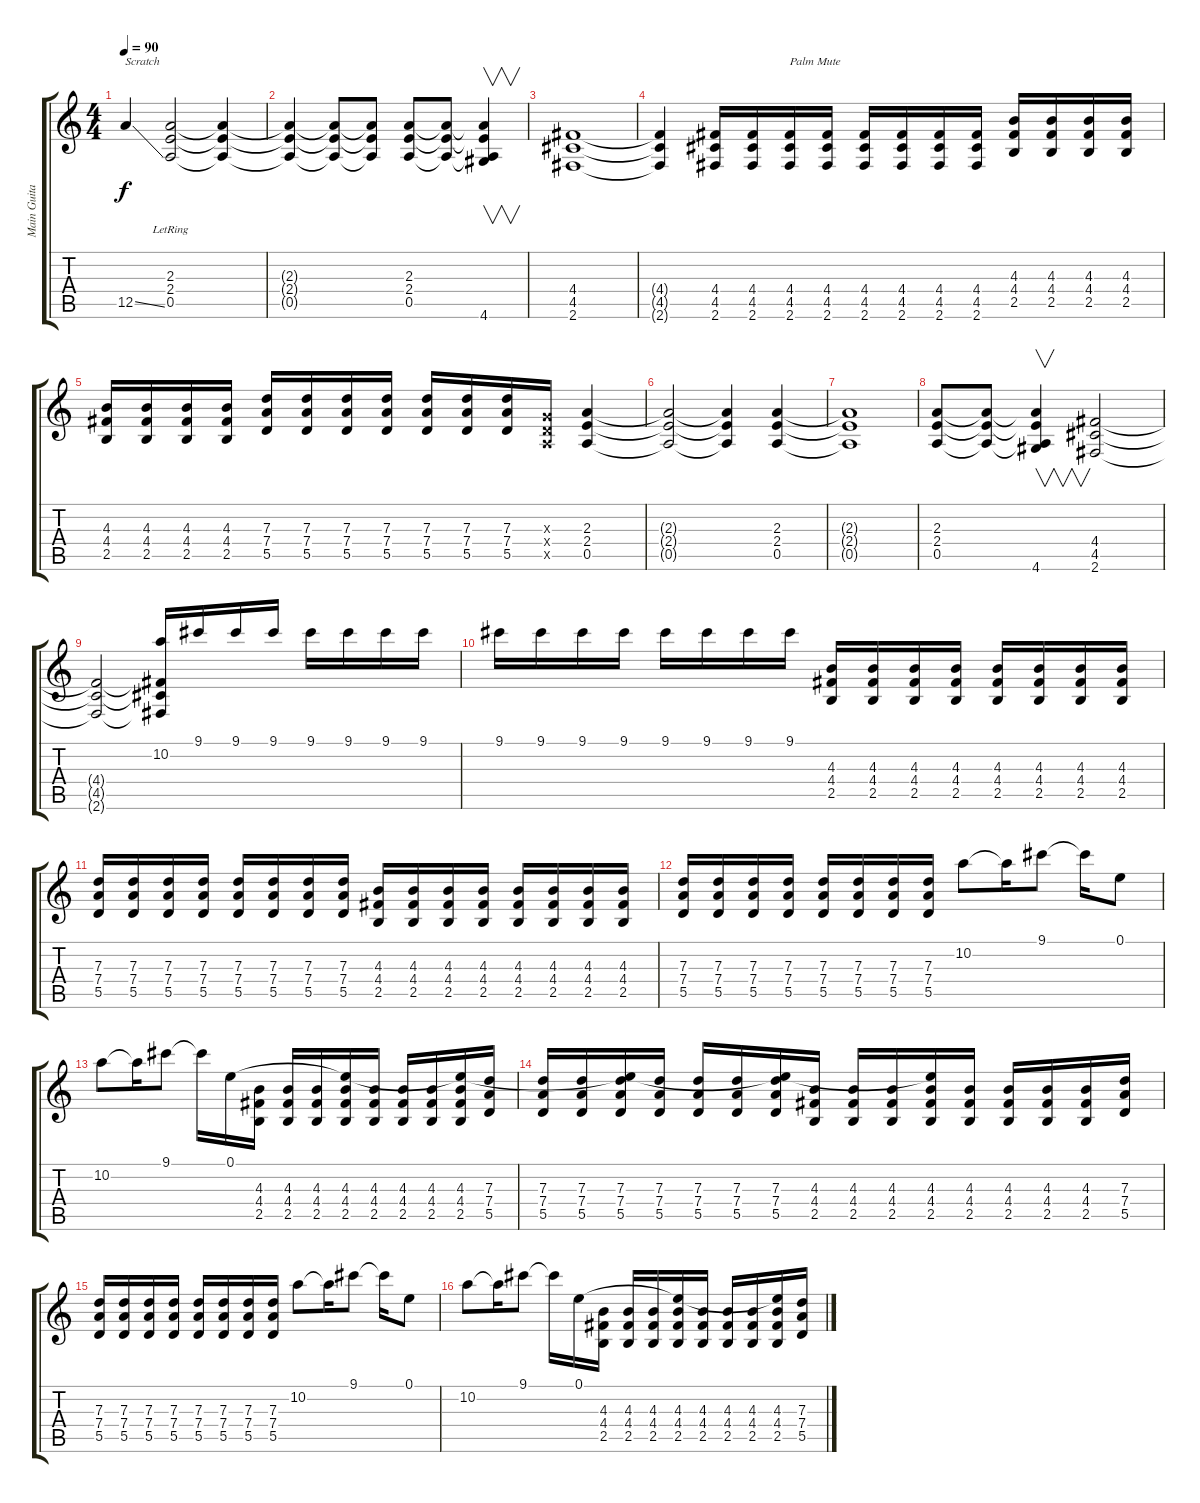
\track ("Main Guitar" "Main Guita") {instrument overdrivenguitar}
\staff {score tabs}
\tuning (E4 B3 G3 D3 A2 E2) {hide}
\ts (4 4)
\tempo 90
\clef g2
\ks c
12.5{ss}.4{txt "Scratch" dy f} (2.3 2.4 0.5{lr}).2 (2.3{t} 2.4{t} 0.5{t}).4 |
(2.3{t} 2.4{t} 0.5{t}).4 (2.3{t} 2.4{t} 0.5{t}).8 (2.3{t} 2.4{t} 0.5{t}).8 (2.3 2.4 0.5).8 (2.3{t} 2.4{t} 0.5{t}).8 (2.3{t} 2.4{t} 0.5{t} 4.6).4{v} |
(4.4 4.5 2.6).1 |
(4.4{t} 4.5{t} 2.6{t}).4 (4.4 4.5 2.6).16 (4.4 4.5 2.6).16 (4.4 4.5 2.6).16{txt "Palm Mute"} (4.4 4.5 2.6).16 (4.4 4.5 2.6).16 (4.4 4.5 2.6).16 (4.4 4.5 2.6).16 (4.4 4.5 2.6).16 (4.3 4.4 2.5).16{volume 10} (4.3 4.4 2.5).16 (4.3 4.4 2.5).16{volume 16} (4.3 4.4 2.5).16{volume 10} |
(4.3 4.4 2.5).16 (4.3 4.4 2.5).16 (4.3 4.4 2.5).16{volume 16} (4.3 4.4 2.5).16{volume 10} (7.3 7.4 5.5).16 (7.3 7.4 5.5).16 (7.3 7.4 5.5).16{volume 16} (7.3 7.4 5.5).16{volume 10} (7.3 7.4 5.5).16 (7.3 7.4 5.5).16 (7.3 7.4 5.5).16{volume 16} (0.3{x} 0.4{x} 0.5{x}).16 (2.3 2.4 0.5).4 |
(2.3{t} 2.4{t} 0.5{t}).2 (2.3{t} 2.4{t} 0.5{t}).4 (2.3 2.4 0.5).4 |
(2.3{t} 2.4{t} 0.5{t}).1 |
(2.3 2.4 0.5).8 (2.3{t} 2.4{t} 0.5{t}).8 (2.3{t} 2.4{t} 0.5{t} 4.6).4{v} (4.4 4.5 2.6).2 |
(4.4{t} 4.5{t} 2.6{t}).2 (10.2 4.4{t} 4.5{t} 2.6{t}).16 9.1.16 9.1.16 9.1.16 9.1.16 9.1.16 9.1.16 9.1.16 |
9.1.16 9.1.16 9.1.16 9.1.16 9.1.16 9.1.16 9.1.16 9.1.16 (4.3 4.4 2.5).16{volume 10} (4.3 4.4 2.5).16 (4.3 4.4 2.5).16{volume 16} (4.3 4.4 2.5).16{volume 10} (4.3 4.4 2.5).16 (4.3 4.4 2.5).16 (4.3 4.4 2.5).16{volume 16} (4.3 4.4 2.5).16{volume 10} |
(7.3 7.4 5.5).16 (7.3 7.4 5.5).16 (7.3 7.4 5.5).16{volume 16} (7.3 7.4 5.5).16{volume 10} (7.3 7.4 5.5).16 (7.3 7.4 5.5).16 (7.3 7.4 5.5).16{volume 16} (7.3 7.4 5.5).16{volume 10} (4.3 4.4 2.5).16 (4.3 4.4 2.5).16 (4.3 4.4 2.5).16{volume 16} (4.3 4.4 2.5).16{volume 10} (4.3 4.4 2.5).16 (4.3 4.4 2.5).16 (4.3 4.4 2.5).16{volume 16} (4.3 4.4 2.5).16{volume 10} |
(7.3 7.4 5.5).16 (7.3 7.4 5.5).16 (7.3 7.4 5.5).16{volume 16} (7.3 7.4 5.5).16{volume 10} (7.3 7.4 5.5).16 (7.3 7.4 5.5).16 (7.3 7.4 5.5).16{volume 16} (7.3 7.4 5.5).16{volume 10} 10.2.8{volume 16} 10.2{t}.16 9.1.8 9.1{t}.16 0.1.8 |
10.2.8 10.2{t}.16 9.1.8 9.1{t}.16 0.1.16 (4.3 4.4 2.5).16{volume 10} (4.3 4.4 2.5).16 (4.3 4.4 2.5).16{volume 16} (0.1{t} 4.3 4.4 2.5).16{volume 10} (4.3 4.4 2.5).16 (4.3 4.4 2.5).16 (4.3 4.4 2.5).16{volume 16} (0.1{t} 4.3 4.4 2.5).16{volume 10} (7.3 7.4 5.5).16 |
(7.3 7.4 5.5).16 (7.3 7.4 5.5).16{volume 16} (0.1{t} 7.3 7.4 5.5).16{volume 10} (7.3 7.4 5.5).16 (7.3 7.4 5.5).16 (7.3 7.4 5.5).16{volume 16} (0.1{t} 7.3 7.4 5.5).16{volume 10} (4.3 4.4 2.5).16 (4.3 4.4 2.5).16 (4.3 4.4 2.5).16{volume 16} (0.1{t} 4.3 4.4 2.5).16{volume 10} (4.3 4.4 2.5).16 (4.3 4.4 2.5).16 (4.3 4.4 2.5).16{volume 16} (4.3 4.4 2.5).16{volume 10} (7.3 7.4 5.5).16 |
(7.3 7.4 5.5).16 (7.3 7.4 5.5).16 (7.3 7.4 5.5).16{volume 16} (7.3 7.4 5.5).16{volume 10} (7.3 7.4 5.5).16 (7.3 7.4 5.5).16 (7.3 7.4 5.5).16{volume 16} (7.3 7.4 5.5).16{volume 10} 10.2.8{volume 16} 10.2{t}.16 9.1.8 9.1{t}.16 0.1.8 |
10.2.8 10.2{t}.16 9.1.8 9.1{t}.16 0.1.16 (4.3 4.4 2.5).16{volume 10} (4.3 4.4 2.5).16 (4.3 4.4 2.5).16{volume 16} (0.1{t} 4.3 4.4 2.5).16{volume 10} (4.3 4.4 2.5).16 (4.3 4.4 2.5).16 (4.3 4.4 2.5).16{volume 16} (0.1{t} 4.3 4.4 2.5).16{volume 10} (7.3 7.4 5.5).16
